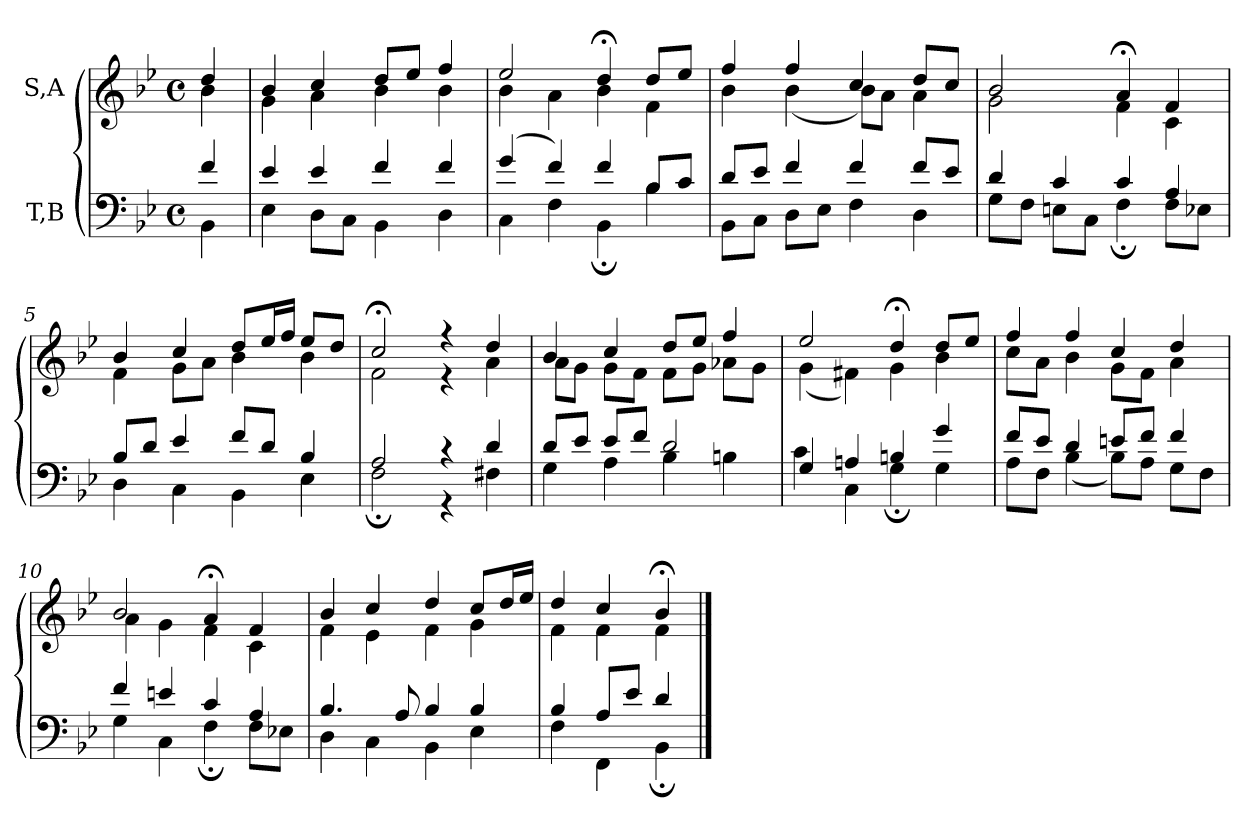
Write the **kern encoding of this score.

**kern	**kern
*part2	*part1
*staff2	*staff1
*I"T,B	*I"S,A
*clefF4	*clefG2
*k[b-e-]	*k[b-e-]
*M4/4	*M4/4
*met(c)	*met(c)
=	=
*^	*^
4f	4BB-	4dd	4b-
=1	=1	=1	=1
4e-	4E-	4b-	4g
4e-	8DL	4cc	4a
.	8CJ	.	.
4f	4BB-	8ddL	4b-
.	.	8ee-J	.
4f	4D	4ff	4b-
=2	=2	=2	=2
(>4g	4C	2ee-	4b-
4f)	4F	.	4a
4f	4BB-;	4dd;<	4b-
8B-L	4B-	8ddL	4f
8cJ	.	8ee-J	.
=3	=3	=3	=3
8dL	8BB-L	4ff	4b-
8e-J	8CJ	.	.
4f	8DL	4ff	(<4b-
.	8E-J	.	.
4f	4F	4cc	8b-L)
.	.	.	8aJ
8fL	4D	8ddL	4a
8e-J	.	8ccJ	.
=4	=4	=4	=4
4d	8GL	2b-	2g
.	8FJ	.	.
4c	8EnL	.	.
.	8CJ	.	.
4c	4F;	4a;<	4f
4A	8FL	4f	4c
.	8E-XJ	.	.
=5	=5	=5	=5
8B-L	4D	4b-	4f
8dJ	.	.	.
4e-	4C	4cc	8gL
.	.	.	8aJ
8fL	4BB-	8ddL	4b-
8dJ	.	16ee-L	.
.	.	16ffJJ	.
4B-	4E-	8ee-L	4b-
.	.	8ddJ	.
=6	=6	=6	=6
2A	2F;	2cc;<	2f
4r	4r	4r	4r
4d	4F#X	4dd	4a
=7	=7	=7	=7
8dL	4G	4b-	8aL
8e-J	.	.	8gJ
8e-L	4A	4cc	8gL
8fJ	.	.	8fJ
2d	4B-	8ddL	8fL
.	.	8ee-J	8gJ
.	4Bn	4ff	8a-XL
.	.	.	8gJ
=8	=8	=8	=8
4G	4c	2ee-	(<4g
4An	4C	.	4f#X)
4Bn	4G;	4dd;<	4g
4g	4G	8ddL	4b-
.	.	8ee-J	.
=9	=9	=9	=9
8fL	8AL	4ff	8ccL
8e-J	8FJ	.	8aJ
4d	(<4B-	4ff	4b-
8enL	8B-L)	4cc	8gL
8fJ	8AJ	.	8fJ
4f	8GL	4dd	4a
.	8FJ	.	.
=10	=10	=10	=10
4f	4G	2b-	(4a
4en	4C	.	4g
4c	4F;	4a;<	4f
4A	8FL	4f	4c
.	8E-XJ	.	.
=11	=11	=11	=11
4.B-	4D	4b-	4f
.	4C	4cc	4e-
8A	.	.	.
4B-	4BB-	4dd	4f
4B-	4E-	8ccL	4g
.	.	16ddL	.
.	.	16ee-JJ	.
=12	=12	=12	=12
4B-	4F	4dd	4f
8AL	4FF	4cc	4f
8e-J	.	.	.
4d	4BB-;	4b-;<	4f
*v	*v	*	*
*	*v	*v
==	==
*-	*-
